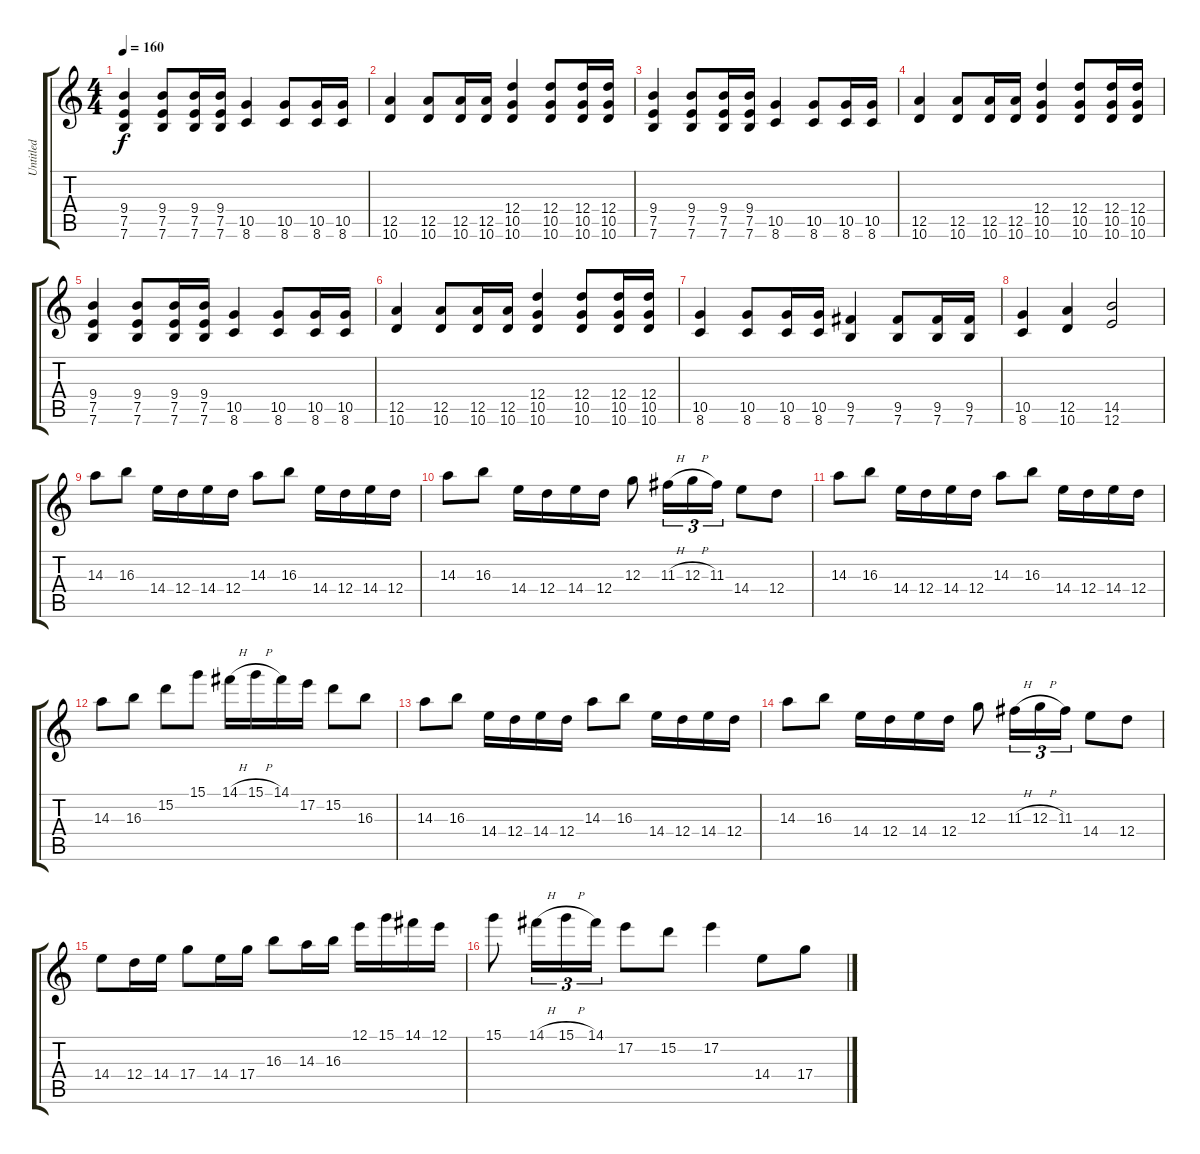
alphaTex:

\track ("Untitled" "Untitled") {instrument overdrivenguitar}
\staff {score tabs}
\tuning (E4 B3 G3 D3 A2 E2) {hide}
\ts (4 4)
\tempo 160
\clef g2
\ks c
(9.4 7.5 7.6).4{dy f instrument distortionguitar} (9.4 7.5 7.6).8 (9.4 7.5 7.6).16 (9.4 7.5 7.6).16 (10.5 8.6).4 (10.5 8.6).8 (10.5 8.6).16 (10.5 8.6).16 |
(12.5 10.6).4 (12.5 10.6).8 (12.5 10.6).16 (12.5 10.6).16 (12.4 10.5 10.6).4 (12.4 10.5 10.6).8 (12.4 10.5 10.6).16 (12.4 10.5 10.6).16 |
(9.4 7.5 7.6).4 (9.4 7.5 7.6).8 (9.4 7.5 7.6).16 (9.4 7.5 7.6).16 (10.5 8.6).4 (10.5 8.6).8 (10.5 8.6).16 (10.5 8.6).16 |
(12.5 10.6).4 (12.5 10.6).8 (12.5 10.6).16 (12.5 10.6).16 (12.4 10.5 10.6).4 (12.4 10.5 10.6).8 (12.4 10.5 10.6).16 (12.4 10.5 10.6).16 |
(9.4 7.5 7.6).4 (9.4 7.5 7.6).8 (9.4 7.5 7.6).16 (9.4 7.5 7.6).16 (10.5 8.6).4 (10.5 8.6).8 (10.5 8.6).16 (10.5 8.6).16 |
(12.5 10.6).4 (12.5 10.6).8 (12.5 10.6).16 (12.5 10.6).16 (12.4 10.5 10.6).4 (12.4 10.5 10.6).8 (12.4 10.5 10.6).16 (12.4 10.5 10.6).16 |
(10.5 8.6).4 (10.5 8.6).8 (10.5 8.6).16 (10.5 8.6).16 (9.5 7.6).4 (9.5 7.6).8 (9.5 7.6).16 (9.5 7.6).16 |
(10.5 8.6).4 (12.5 10.6).4 (14.5 12.6).2 |
14.3.8 16.3.8 14.4.16 12.4.16 14.4.16 12.4.16 14.3.8 16.3.8 14.4.16 12.4.16 14.4.16 12.4.16 |
14.3.8 16.3.8 14.4.16 12.4.16 14.4.16 12.4.16 12.3.8 11.3{h}.16{tu (3 2)} 12.3{h}.16{tu (3 2)} 11.3.16{tu (3 2)} 14.4.8 12.4.8 |
14.3.8 16.3.8 14.4.16 12.4.16 14.4.16 12.4.16 14.3.8 16.3.8 14.4.16 12.4.16 14.4.16 12.4.16 |
14.3.8 16.3.8 15.2.8 15.1.8 14.1{h}.16 15.1{h}.16 14.1.16 17.2.16 15.2.8 16.3.8 |
14.3.8 16.3.8 14.4.16 12.4.16 14.4.16 12.4.16 14.3.8 16.3.8 14.4.16 12.4.16 14.4.16 12.4.16 |
14.3.8 16.3.8 14.4.16 12.4.16 14.4.16 12.4.16 12.3.8 11.3{h}.16{tu (3 2)} 12.3{h}.16{tu (3 2)} 11.3.16{tu (3 2)} 14.4.8 12.4.8 |
14.4.8 12.4.16 14.4.16 17.4.8 14.4.16 17.4.16 16.3.8 14.3.16 16.3.16 12.1.16 15.1.16 14.1.16 12.1.16 |
15.1.8 14.1{h}.16{tu (3 2)} 15.1{h}.16{tu (3 2)} 14.1.16{tu (3 2)} 17.2.8 15.2.8 17.2.4 14.4.8 17.4.8
